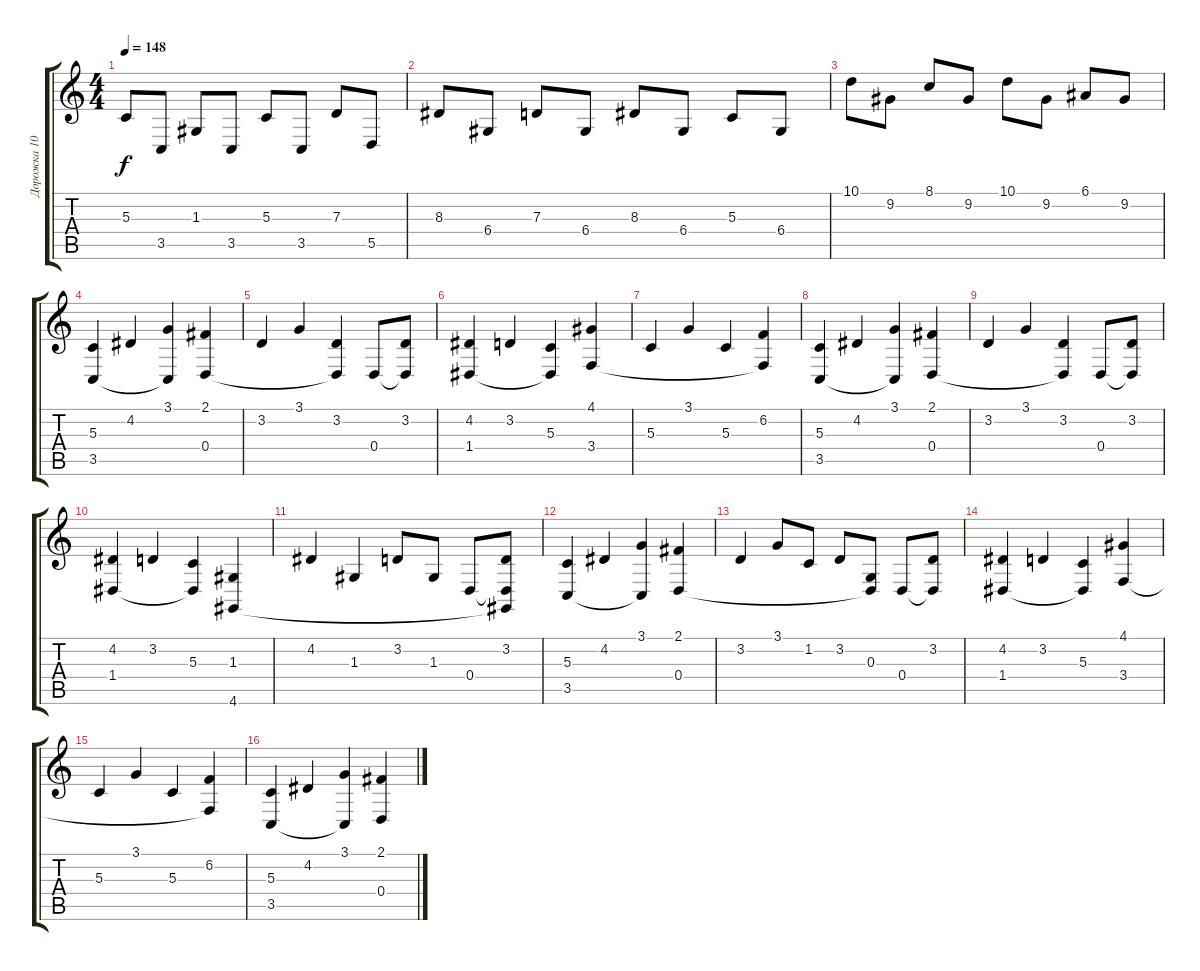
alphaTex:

\track ("Дорожка 10" "Дорожка 10") {instrument electricgrandpiano}
\staff {score tabs}
\tuning (E4 B3 G3 D3 A2 E2) {hide}
\ts (4 4)
\tempo 148
\clef g2
\ks c
5.3.8{dy f} 3.5.8 1.3.8 3.5.8 5.3.8 3.5.8 7.3.8 5.5.8 |
8.3.8 6.4.8 7.3.8 6.4.8 8.3.8 6.4.8 5.3.8 6.4.8 |
10.1.8 9.2.8 8.1.8 9.2.8 10.1.8 9.2.8 6.1.8 9.2.8 |
(5.3 3.5).4 4.2.4 (3.1 3.5{t}).4 (2.1 0.4).4 |
3.2.4 3.1.4 (3.2 0.4{t}).4 0.4.8 (3.2 0.4{t}).8 |
(4.2 1.4).4 3.2.4 (5.3 1.4{t}).4 (4.1 3.4).4 |
5.3.4 3.1.4 5.3.4 (6.2 3.4{t}).4 |
(5.3 3.5).4 4.2.4 (3.1 3.5{t}).4 (2.1 0.4).4 |
3.2.4 3.1.4 (3.2 0.4{t}).4 0.4.8 (3.2 0.4{t}).8 |
(4.2 1.4).4 3.2.4 (5.3 1.4{t}).4 (1.3 4.6).4 |
4.2.4 1.3.4 3.2.8 1.3.8 0.4.8 (3.2 0.4{t} 4.6{t}).8 |
(5.3 3.5).4 4.2.4 (3.1 3.5{t}).4 (2.1 0.4).4 |
3.2.4 3.1.8 1.2.8 3.2.8 (0.3 0.4{t}).8 0.4.8 (3.2 0.4{t}).8 |
(4.2 1.4).4 3.2.4 (5.3 1.4{t}).4 (4.1 3.4).4 |
5.3.4 3.1.4 5.3.4 (6.2 3.4{t}).4 |
(5.3 3.5).4 4.2.4 (3.1 3.5{t}).4 (2.1 0.4).4
